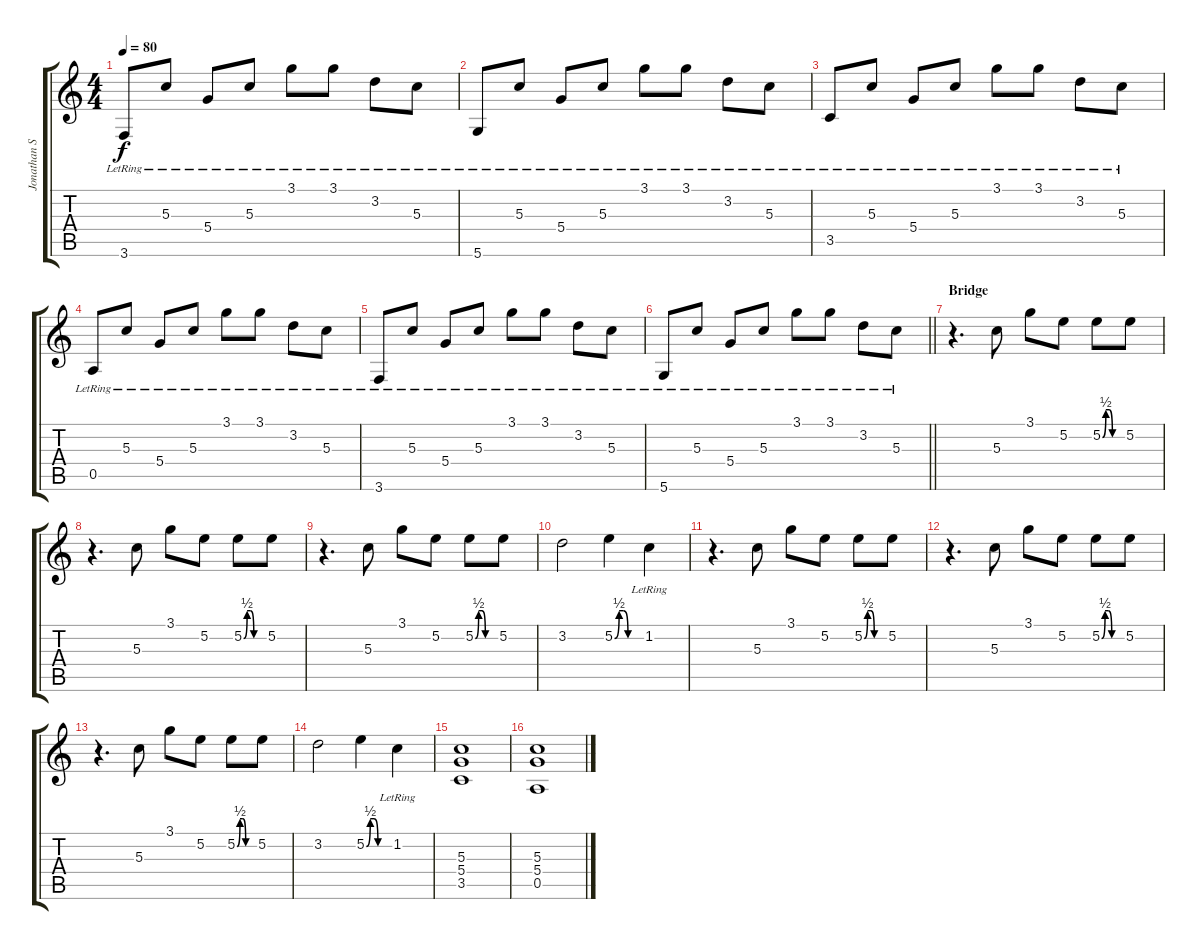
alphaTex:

\track ("Jonathan Steingard (Lead)" "Jonathan S") {instrument electricguitarclean}
\staff {score tabs}
\tuning (E4 B3 G3 D3 A2 D2) {hide}
\ts (4 4)
\tempo 80
\clef g2
\ks c
3.6{lr}.8{dy f} 5.3{lr}.8 5.4{lr}.8 5.3{lr}.8 3.1{lr}.8 3.1{lr}.8 3.2{lr}.8 5.3{lr}.8 |
5.6{lr}.8 5.3{lr}.8 5.4{lr}.8 5.3{lr}.8 3.1{lr}.8 3.1{lr}.8 3.2{lr}.8 5.3{lr}.8 |
3.5{lr}.8 5.3{lr}.8 5.4{lr}.8 5.3{lr}.8 3.1{lr}.8 3.1{lr}.8 3.2{lr}.8 5.3{lr}.8 |
0.5{lr}.8 5.3{lr}.8 5.4{lr}.8 5.3{lr}.8 3.1{lr}.8 3.1{lr}.8 3.2{lr}.8 5.3{lr}.8 |
3.6{lr}.8 5.3{lr}.8 5.4{lr}.8 5.3{lr}.8 3.1{lr}.8 3.1{lr}.8 3.2{lr}.8 5.3{lr}.8 |
\barLineRight lightlight
5.6{lr}.8 5.3{lr}.8 5.4{lr}.8 5.3{lr}.8 3.1{lr}.8 3.1{lr}.8 3.2{lr}.8 5.3{lr}.8 |
\section ("" "Bridge")
r.4{d instrument distortionguitar} 5.3.8 3.1.8 5.2.8 5.2{be (custom 0 0 10 2 20 2 30 0 60 0)}.8 5.2.8 |
r.4{d} 5.3.8 3.1.8 5.2.8 5.2{be (custom 0 0 10 2 20 2 30 0 60 0)}.8 5.2.8 |
r.4{d} 5.3.8 3.1.8 5.2.8 5.2{be (custom 0 0 10 2 20 2 30 0 60 0)}.8 5.2.8 |
3.2.2 5.2{be (custom 0 0 10 2 20 2 30 0 60 0)}.4 1.2{lr}.4 |
r.4{d} 5.3.8 3.1.8 5.2.8 5.2{be (custom 0 0 10 2 20 2 30 0 60 0)}.8 5.2.8 |
r.4{d} 5.3.8 3.1.8 5.2.8 5.2{be (custom 0 0 10 2 20 2 30 0 60 0)}.8 5.2.8 |
r.4{d} 5.3.8 3.1.8 5.2.8 5.2{be (custom 0 0 10 2 20 2 30 0 60 0)}.8 5.2.8 |
3.2.2 5.2{be (custom 0 0 10 2 20 2 30 0 60 0)}.4 1.2{lr}.4 |
(5.3 5.4 3.5).1{instrument electricguitarclean} |
(5.3 5.4 0.5).1
